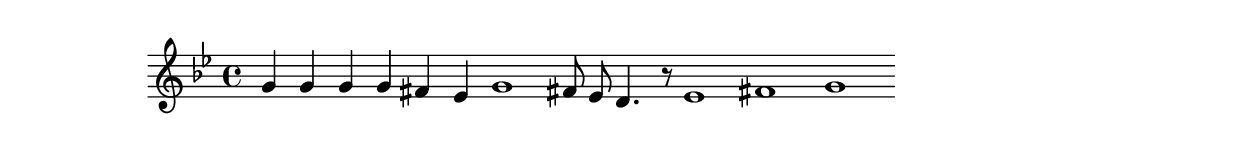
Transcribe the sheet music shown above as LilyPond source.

%% DO NOT EDIT this file manually; it is automatically
%% generated from LSR http://lsr.di.unimi.it
%% Make any changes in LSR itself, or in Documentation/snippets/new/ ,
%% and then run scripts/auxiliar/makelsr.py
%%
%% This file is in the public domain.
\version "2.18.0"

\header {
  lsrtags = "world-music"

  texidoc = "
For improvisations or taqasim which are temporarily free, the time
signature can be omitted and @code{\\cadenzaOn} can be used.  Adjusting
the accidental style might be required, since the absence of bar lines
will cause the accidental to be marked only once.  Here is an example
of what could be the start of a hijaz improvisation:

"
  doctitle = "Arabic improvisation"
} % begin verbatim

\include "arabic.ly"

\relative sol' {
  \key re \kurd
  \accidentalStyle forget
  \cadenzaOn
  sol4 sol sol sol fad mib sol1 fad8 mib re4. r8 mib1 fad sol
}
